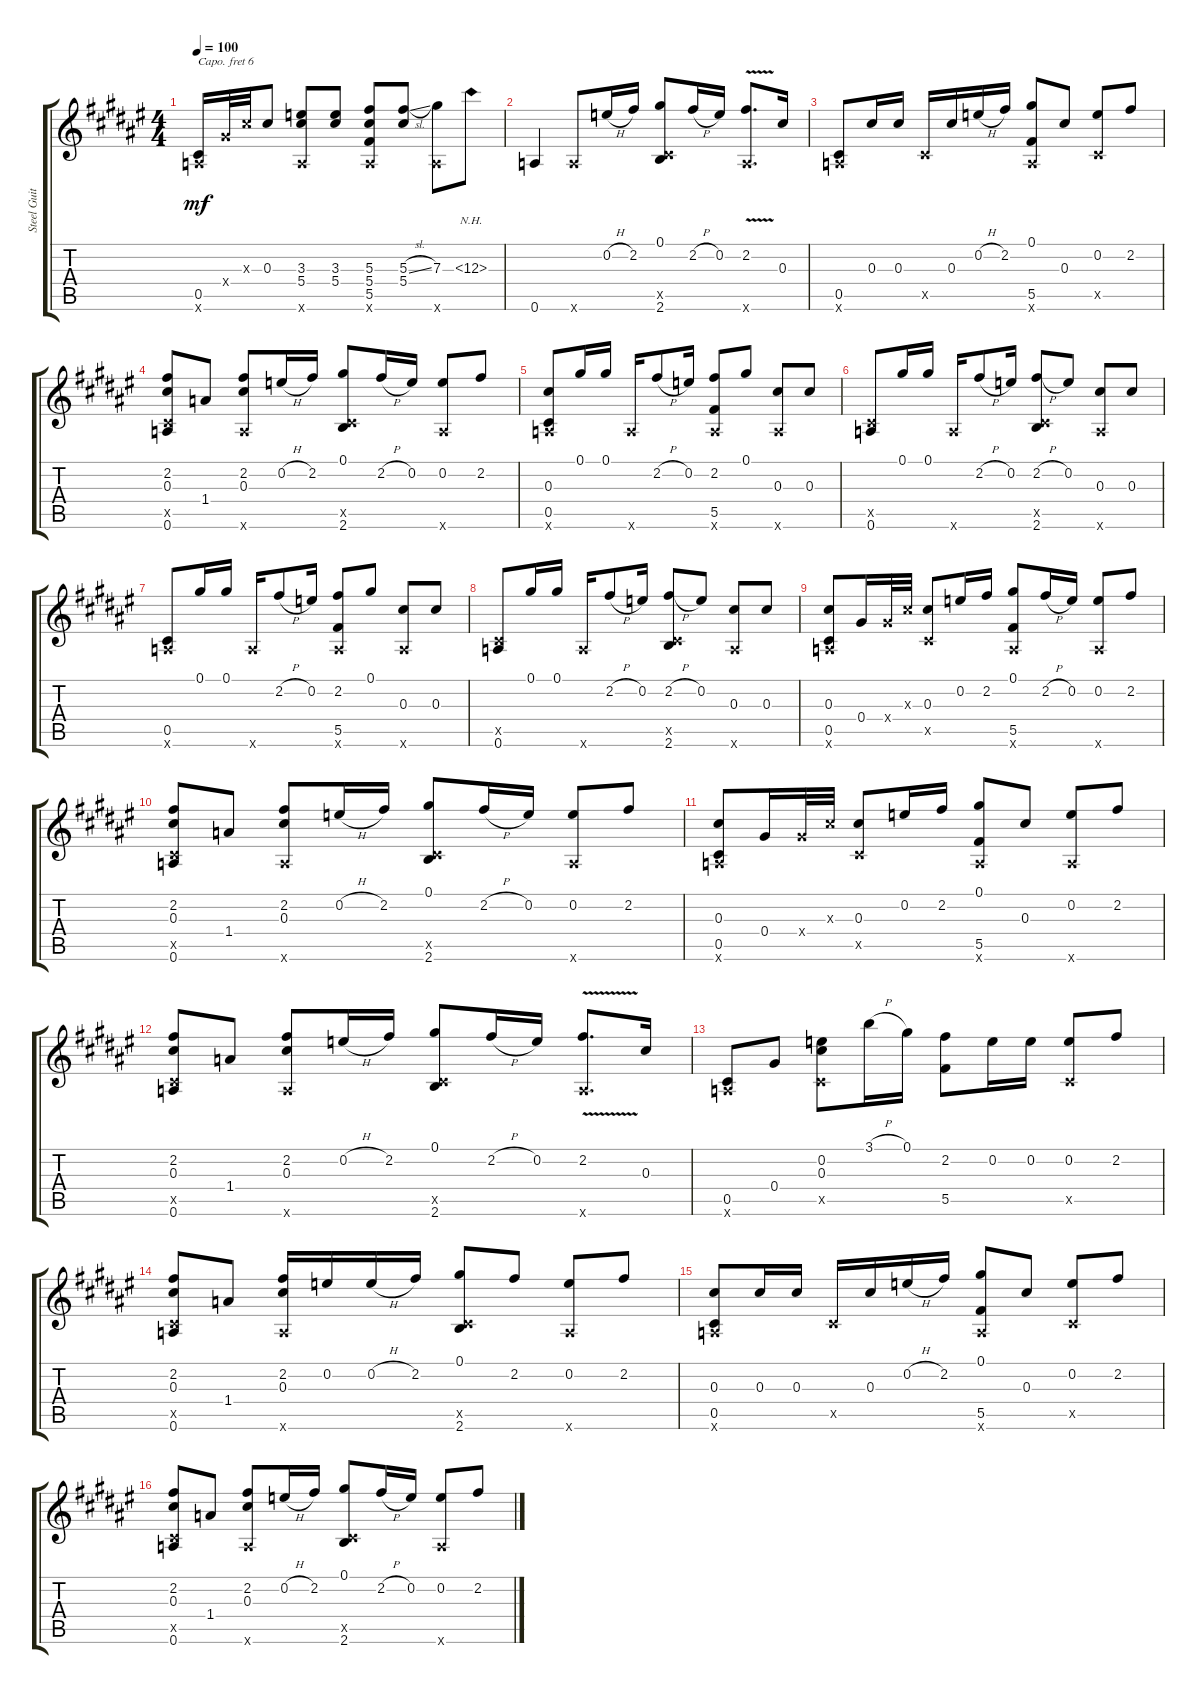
\track ("Steel Guitar" "Steel Guit") {instrument acousticguitarsteel}
\staff {score tabs}
\capo 6
\tuning (D4 Bb3 G3 D3 G2 Eb2) {hide}
\ts (4 4)
\tempo 100
\clef g2
\ks f#
(0.5 0.6{x}).16{dy mf} 0.4{x}.32 0.3{x}.32 0.3.8 (3.3 5.4 0.6{x}).8 (3.3 5.4).8 (5.3 5.4 5.5 0.6{x}).8 (5.3{sl} 5.4).8 (7.3 0.6{x}).8 12.3{nh}.8 |
0.6.4 0.6{x}.8 0.2{h}.16 2.2.16 (0.1 0.5{x} 2.6).8 2.2{h}.16 0.2.16 (2.2{v} 0.6{x}).8{d} 0.3.16 |
(0.5 0.6{x}).8 0.3.16 0.3.16 0.5{x}.16 0.3.16 0.2{h}.16 2.2.16 (0.1 5.5 0.6{x}).8 0.3.8 (0.2 0.5{x}).8 2.2.8 |
(2.2 0.3 0.5{x} 0.6).8 1.4.8 (2.2 0.3 0.6{x}).8 0.2{h}.16 2.2.16 (0.1 0.5{x} 2.6).8 2.2{h}.16 0.2.16 (0.2 0.6{x}).8 2.2.8 |
(0.3 0.5 0.6{x}).8 0.1.16 0.1.16 0.6{x}.16 2.2{h}.8 0.2.16 (2.2 5.5 0.6{x}).8 0.1.8 (0.3 0.6{x}).8 0.3.8 |
(0.5{x} 0.6).8 0.1.16 0.1.16 0.6{x}.16 2.2{h}.8 0.2.16 (2.2{h} 0.5{x} 2.6).8 0.2.8 (0.3 0.6{x}).8 0.3.8 |
(0.5 0.6{x}).8 0.1.16 0.1.16 0.6{x}.16 2.2{h}.8 0.2.16 (2.2 5.5 0.6{x}).8 0.1.8 (0.3 0.6{x}).8 0.3.8 |
(0.5{x} 0.6).8 0.1.16 0.1.16 0.6{x}.16 2.2{h}.8 0.2.16 (2.2{h} 0.5{x} 2.6).8 0.2.8 (0.3 0.6{x}).8 0.3.8 |
(0.3 0.5 0.6{x}).8 0.4.16 0.4{x}.32 0.3{x}.32 (0.3 0.5{x}).8 0.2.16 2.2.16 (0.1 5.5 0.6{x}).8 2.2{h}.16 0.2.16 (0.2 0.6{x}).8 2.2.8 |
(2.2 0.3 0.5{x} 0.6).8 1.4.8 (2.2 0.3 0.6{x}).8 0.2{h}.16 2.2.16 (0.1 0.5{x} 2.6).8 2.2{h}.16 0.2.16 (0.2 0.6{x}).8 2.2.8 |
(0.3 0.5 0.6{x}).8 0.4.16 0.4{x}.32 0.3{x}.32 (0.3 0.5{x}).8 0.2.16 2.2.16 (0.1 5.5 0.6{x}).8 0.3.8 (0.2 0.6{x}).8 2.2.8 |
(2.2 0.3 0.5{x} 0.6).8 1.4.8 (2.2 0.3 0.6{x}).8 0.2{h}.16 2.2.16 (0.1 0.5{x} 2.6).8 2.2{h}.16 0.2.16 (2.2{v} 0.6{x}).8{d} 0.3.16 |
(0.5 0.6{x}).8 0.4.8 (0.2 0.3 0.5{x}).8 3.1{h}.16 0.1.16 (2.2 5.5).8 0.2.16 0.2.16 (0.2 0.5{x}).8 2.2.8 |
(2.2 0.3 0.5{x} 0.6).8 1.4.8 (2.2 0.3 0.6{x}).16 0.2.16 0.2{h}.16 2.2.16 (0.1 0.5{x} 2.6).8 2.2.8 (0.2 0.6{x}).8 2.2.8 |
(0.3 0.5 0.6{x}).8 0.3.16 0.3.16 0.5{x}.16 0.3.16 0.2{h}.16 2.2.16 (0.1 5.5 0.6{x}).8 0.3.8 (0.2 0.5{x}).8 2.2.8 |
(2.2 0.3 0.5{x} 0.6).8 1.4.8 (2.2 0.3 0.6{x}).8 0.2{h}.16 2.2.16 (0.1 0.5{x} 2.6).8 2.2{h}.16 0.2.16 (0.2 0.6{x}).8 2.2.8
